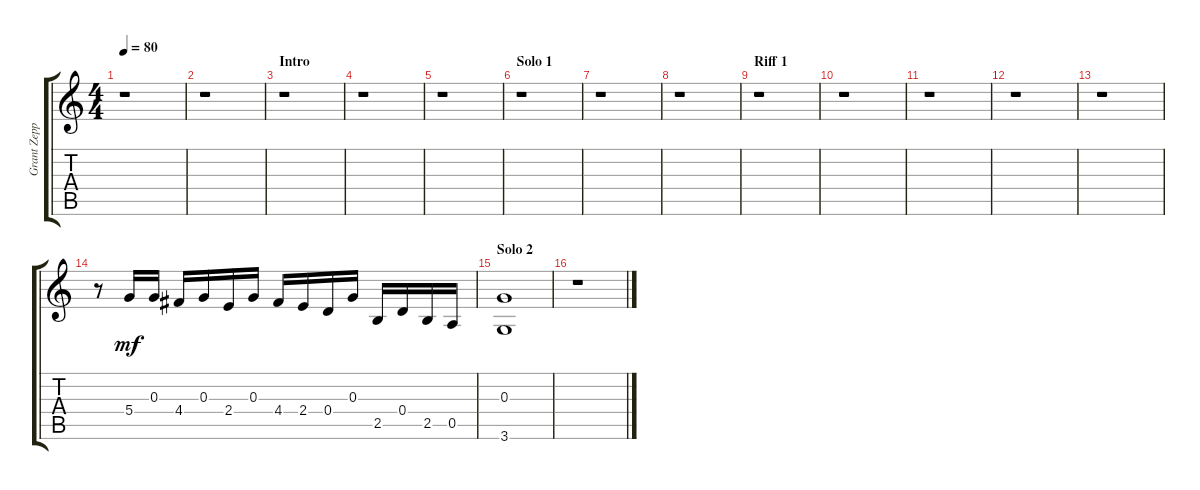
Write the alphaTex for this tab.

\track ("Grant Zeppelin - Solo " "Grant Zepp") {instrument distortionguitar}
\staff {score tabs}
\tuning (E4 B3 G3 D3 A2 E2) {hide}
\ts (4 4)
\tempo 80
\clef g2
\ks c
r.1{dy mf instrument distortionguitar} |
r.1 |
\section ("" "Intro")
r.1 |
r.1 |
r.1 |
\section ("" "Solo 1")
r.1 |
r.1 |
r.1 |
\section ("" "Riff 1")
r.1 |
r.1 |
r.1 |
r.1 |
r.1 |
r.8{instrument acousticguitarsteel} 5.4.16 0.3.16 4.4.16 0.3.16 2.4.16 0.3.16 4.4.16 2.4.16 0.4.16 0.3.16 2.5.16 0.4.16 2.5.16 0.5.16 |
\section ("" "Solo 2")
(0.3 3.6).1 |
r.1
